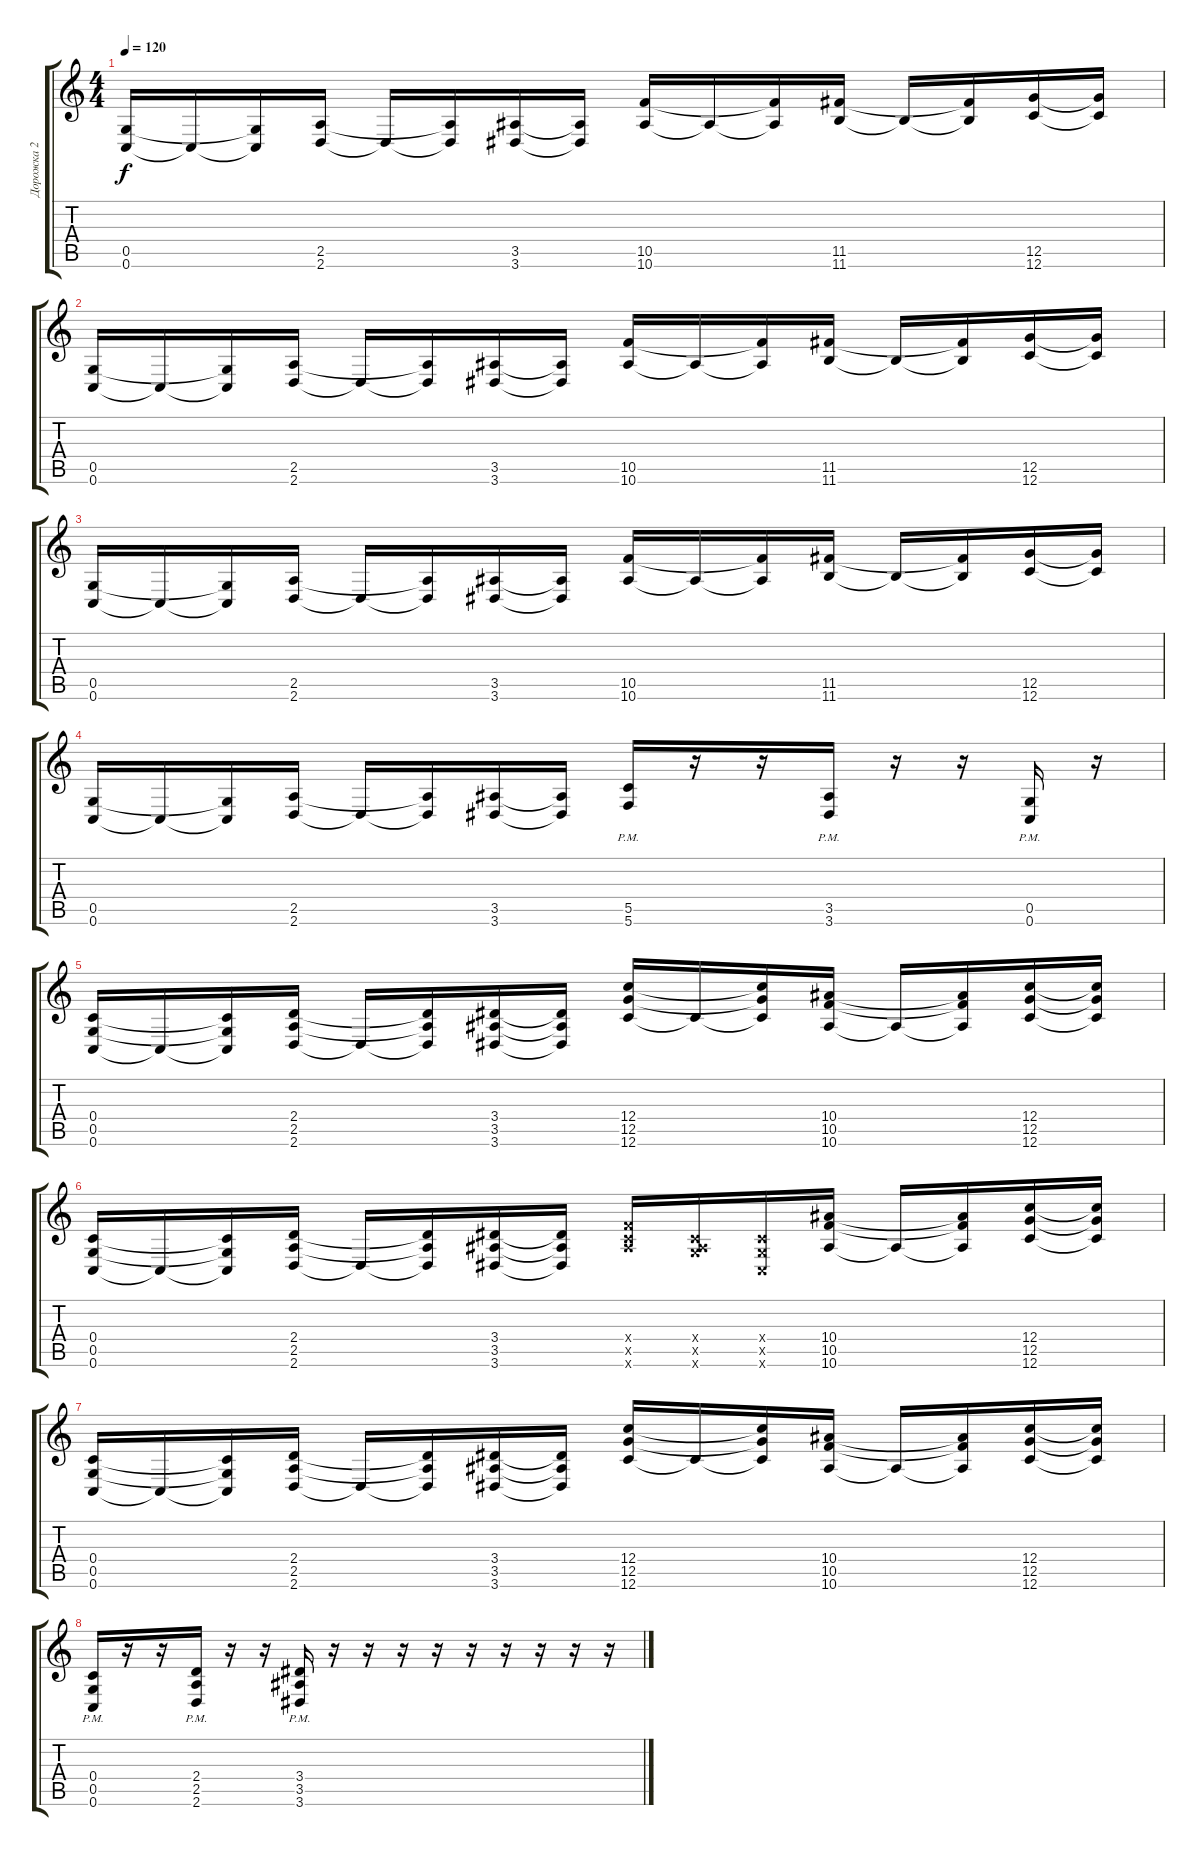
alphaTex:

\track ("Дорожка 2" "Дорожка 2") {instrument overdrivenguitar}
\staff {score tabs}
\tuning (D4 A3 F3 C3 G2 C2) {hide}
\ts (4 4)
\tempo 120
\clef g2
\ks c
(0.5 0.6).16{dy f} 0.6{t}.16 (0.5{t} 0.6{t}).16 (2.5 2.6).16 2.6{t}.16 (2.5{t} 2.6{t}).16 (3.5 3.6).16 (3.5{t} 3.6{t}).16 (10.5 10.6).16 10.6{t}.16 (10.5{t} 10.6{t}).16 (11.5 11.6).16 11.6{t}.16 (11.5{t} 11.6{t}).16 (12.5 12.6).16 (12.5{t} 12.6{t}).16 |
(0.5 0.6).16 0.6{t}.16 (0.5{t} 0.6{t}).16 (2.5 2.6).16 2.6{t}.16 (2.5{t} 2.6{t}).16 (3.5 3.6).16 (3.5{t} 3.6{t}).16 (10.5 10.6).16 10.6{t}.16 (10.5{t} 10.6{t}).16 (11.5 11.6).16 11.6{t}.16 (11.5{t} 11.6{t}).16 (12.5 12.6).16 (12.5{t} 12.6{t}).16 |
(0.5 0.6).16 0.6{t}.16 (0.5{t} 0.6{t}).16 (2.5 2.6).16 2.6{t}.16 (2.5{t} 2.6{t}).16 (3.5 3.6).16 (3.5{t} 3.6{t}).16 (10.5 10.6).16 10.6{t}.16 (10.5{t} 10.6{t}).16 (11.5 11.6).16 11.6{t}.16 (11.5{t} 11.6{t}).16 (12.5 12.6).16 (12.5{t} 12.6{t}).16 |
(0.5 0.6).16 0.6{t}.16 (0.5{t} 0.6{t}).16 (2.5 2.6).16 2.6{t}.16 (2.5{t} 2.6{t}).16 (3.5 3.6).16 (3.5{t} 3.6{t}).16 (5.5{pm} 5.6{pm}).16 r.16 r.16 (3.5{pm} 3.6{pm}).16 r.16 r.16 (0.5{pm} 0.6{pm}).16 r.16 |
(0.4 0.5 0.6).16 0.6{t}.16 (0.4{t} 0.5{t} 0.6{t}).16 (2.4 2.5 2.6).16 2.6{t}.16 (2.4{t} 2.5{t} 2.6{t}).16 (3.4 3.5 3.6).16 (3.4{t} 3.5{t} 3.6{t}).16 (12.4 12.5 12.6).16 12.6{t}.16 (12.4{t} 12.5{t} 12.6{t}).16 (10.4 10.5 10.6).16 10.6{t}.16 (10.4{t} 10.5{t} 10.6{t}).16 (12.4 12.5 12.6).16 (12.4{t} 12.5{t} 12.6{t}).16 |
(0.4 0.5 0.6).16 0.6{t}.16 (0.4{t} 0.5{t} 0.6{t}).16 (2.4 2.5 2.6).16 2.6{t}.16 (2.4{t} 2.5{t} 2.6{t}).16 (3.4 3.5 3.6).16 (3.4{t} 3.5{t} 3.6{t}).16 (0.4{x} 10.5{x} 10.6{x}).16 (0.4{x} 0.5{x} 10.6{x}).16 (0.4{x} 0.5{x} 0.6{x}).16 (10.4 10.5 10.6).16 10.6{t}.16 (10.4{t} 10.5{t} 10.6{t}).16 (12.4 12.5 12.6).16 (12.4{t} 12.5{t} 12.6{t}).16 |
(0.4 0.5 0.6).16 0.6{t}.16 (0.4{t} 0.5{t} 0.6{t}).16 (2.4 2.5 2.6).16 2.6{t}.16 (2.4{t} 2.5{t} 2.6{t}).16 (3.4 3.5 3.6).16 (3.4{t} 3.5{t} 3.6{t}).16 (12.4 12.5 12.6).16 12.6{t}.16 (12.4{t} 12.5{t} 12.6{t}).16 (10.4 10.5 10.6).16 10.6{t}.16 (10.4{t} 10.5{t} 10.6{t}).16 (12.4 12.5 12.6).16 (12.4{t} 12.5{t} 12.6{t}).16 |
(0.4{pm} 0.5{pm} 0.6{pm}).16 r.16 r.16 (2.4{pm} 2.5{pm} 2.6{pm}).16 r.16 r.16 (3.4{pm} 3.5{pm} 3.6{pm}).16 r.16 r.16 r.16 r.16 r.16 r.16 r.16 r.16 r.16
